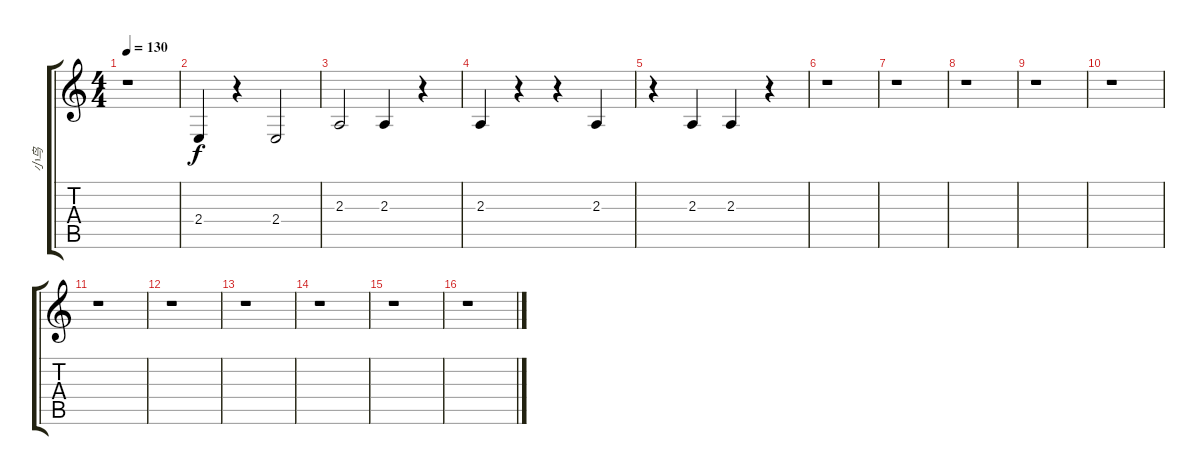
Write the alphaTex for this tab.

\track ("小鸟" "小鸟") {instrument birdtweet}
\staff {score tabs}
\tuning (E4 B3 G3 D3 A2 E2) {hide}
\ts (4 4)
\tempo 130
\clef g2
\ks c
r.1{dy f instrument birdtweet} |
2.4.4 r.4 2.4.2 |
2.3.2 2.3.4 r.4 |
2.3.4 r.4 r.4 2.3.4 |
r.4 2.3.4 2.3.4 r.4 |
r.1 |
r.1 |
r.1 |
r.1 |
r.1 |
r.1 |
r.1 |
r.1 |
r.1 |
r.1 |
r.1
